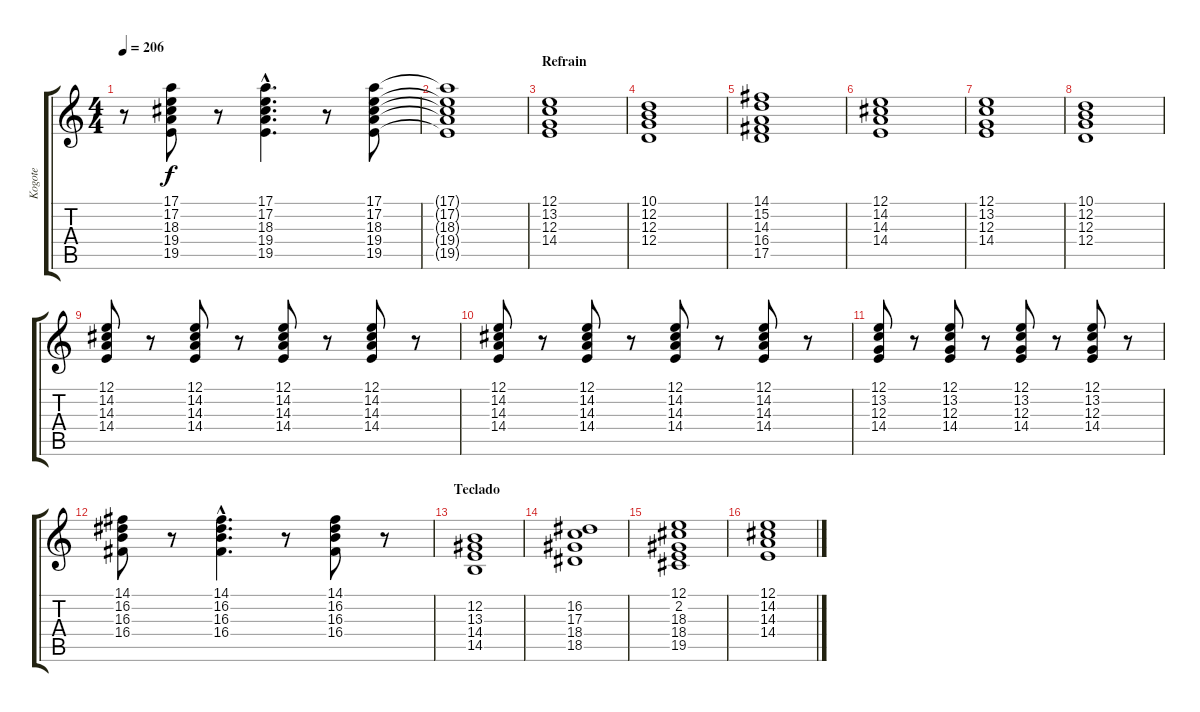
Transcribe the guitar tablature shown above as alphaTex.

\track ("Kogote" "Kogote") {instrument drawbarorgan}
\staff {score tabs}
\tuning (E4 B3 G3 D3 A2 E2) {hide}
\ts (4 4)
\tempo 206
\clef g2
\ks c
r.8{dy f} (17.1 17.2 18.3 19.4 19.5).8 r.8 (17.1{hac} 17.2{hac} 18.3{hac} 19.4{hac} 19.5{hac}).4{d} r.8 (17.1 17.2 18.3 19.4 19.5).8 |
(17.1{t} 17.2{t} 18.3{t} 19.4{t} 19.5{t}).1 |
\section ("" "Refrain")
(12.1 13.2 12.3 14.4).1 |
(10.1 12.2 12.3 12.4).1 |
(14.1 15.2 14.3 16.4 17.5).1 |
(12.1 14.2 14.3 14.4).1 |
(12.1 13.2 12.3 14.4).1 |
(10.1 12.2 12.3 12.4).1 |
(12.1 14.2 14.3 14.4).8 r.8 (12.1 14.2 14.3 14.4).8 r.8 (12.1 14.2 14.3 14.4).8 r.8 (12.1 14.2 14.3 14.4).8 r.8 |
(12.1 14.2 14.3 14.4).8 r.8 (12.1 14.2 14.3 14.4).8 r.8 (12.1 14.2 14.3 14.4).8 r.8 (12.1 14.2 14.3 14.4).8 r.8 |
(12.1 13.2 12.3 14.4).8 r.8 (12.1 13.2 12.3 14.4).8 r.8 (12.1 13.2 12.3 14.4).8 r.8 (12.1 13.2 12.3 14.4).8 r.8 |
(14.1 16.2 16.3 16.4).8 r.8 (14.1{hac} 16.2{hac} 16.3{hac} 16.4{hac}).4{d} r.8 (14.1 16.2 16.3 16.4).8 r.8 |
\section ("" "Teclado")
(12.2 13.3 14.4 14.5).1 |
(16.2 17.3 18.4 18.5).1 |
(12.1 2.2 18.3 18.4 19.5).1 |
(12.1 14.2 14.3 14.4).1
